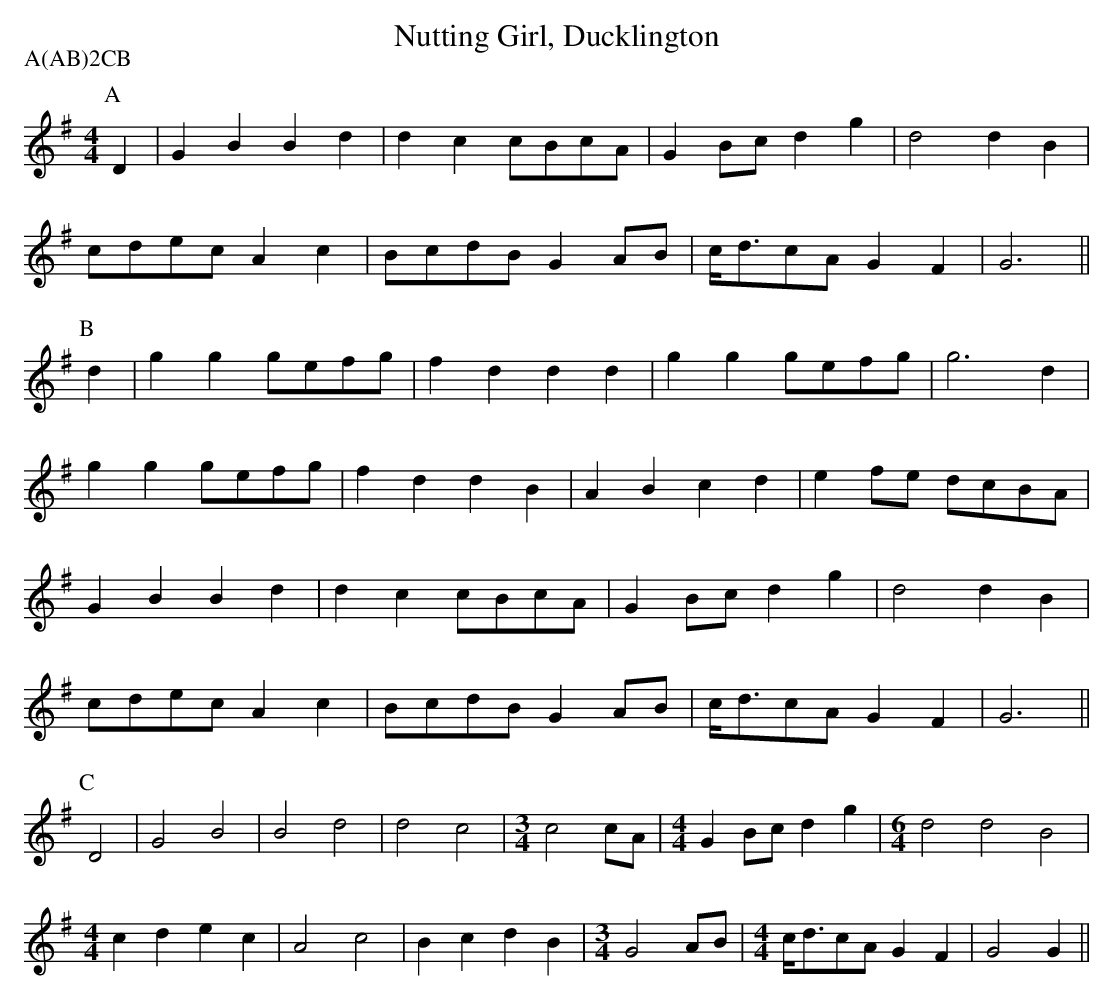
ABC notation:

X:1
T:Nutting Girl, Ducklington
M:4/4
L:1/8
P:A(AB)2CB
K:G
P:A
D2|G2B2 B2d2|d2c2 cBcA|G2Bc  d2g2|d4   d2B2|
cdec A2c2|BcdB G2AB|c<dcA G2F2|G6       ||
P:B
d2|g2g2 gefg|f2d2 d2d2|g2g2  gefg|g6   d2  |
g2g2 gefg|f2d2 d2B2|A2B2  c2d2|e2fe dcBA|
G2B2 B2d2|d2c2 cBcA|G2Bc  d2g2|d4   d2B2|
cdec A2c2|BcdB G2AB|c<dcA G2F2|G6       ||
P:C
D4|G4   B4  |B4   d4  |d4   c4  |[M:3/4]c4   cA  |[M:4/4]G2Bc d2g2|[M:6/4]d4 d4 B4 |
[M:4/4]c2d2 e2c2| A4 c4|B2c2 d2B2|[M:3/4]G4 AB  |[M:4/4]c<dcA G2F2|G4 G2    ||
